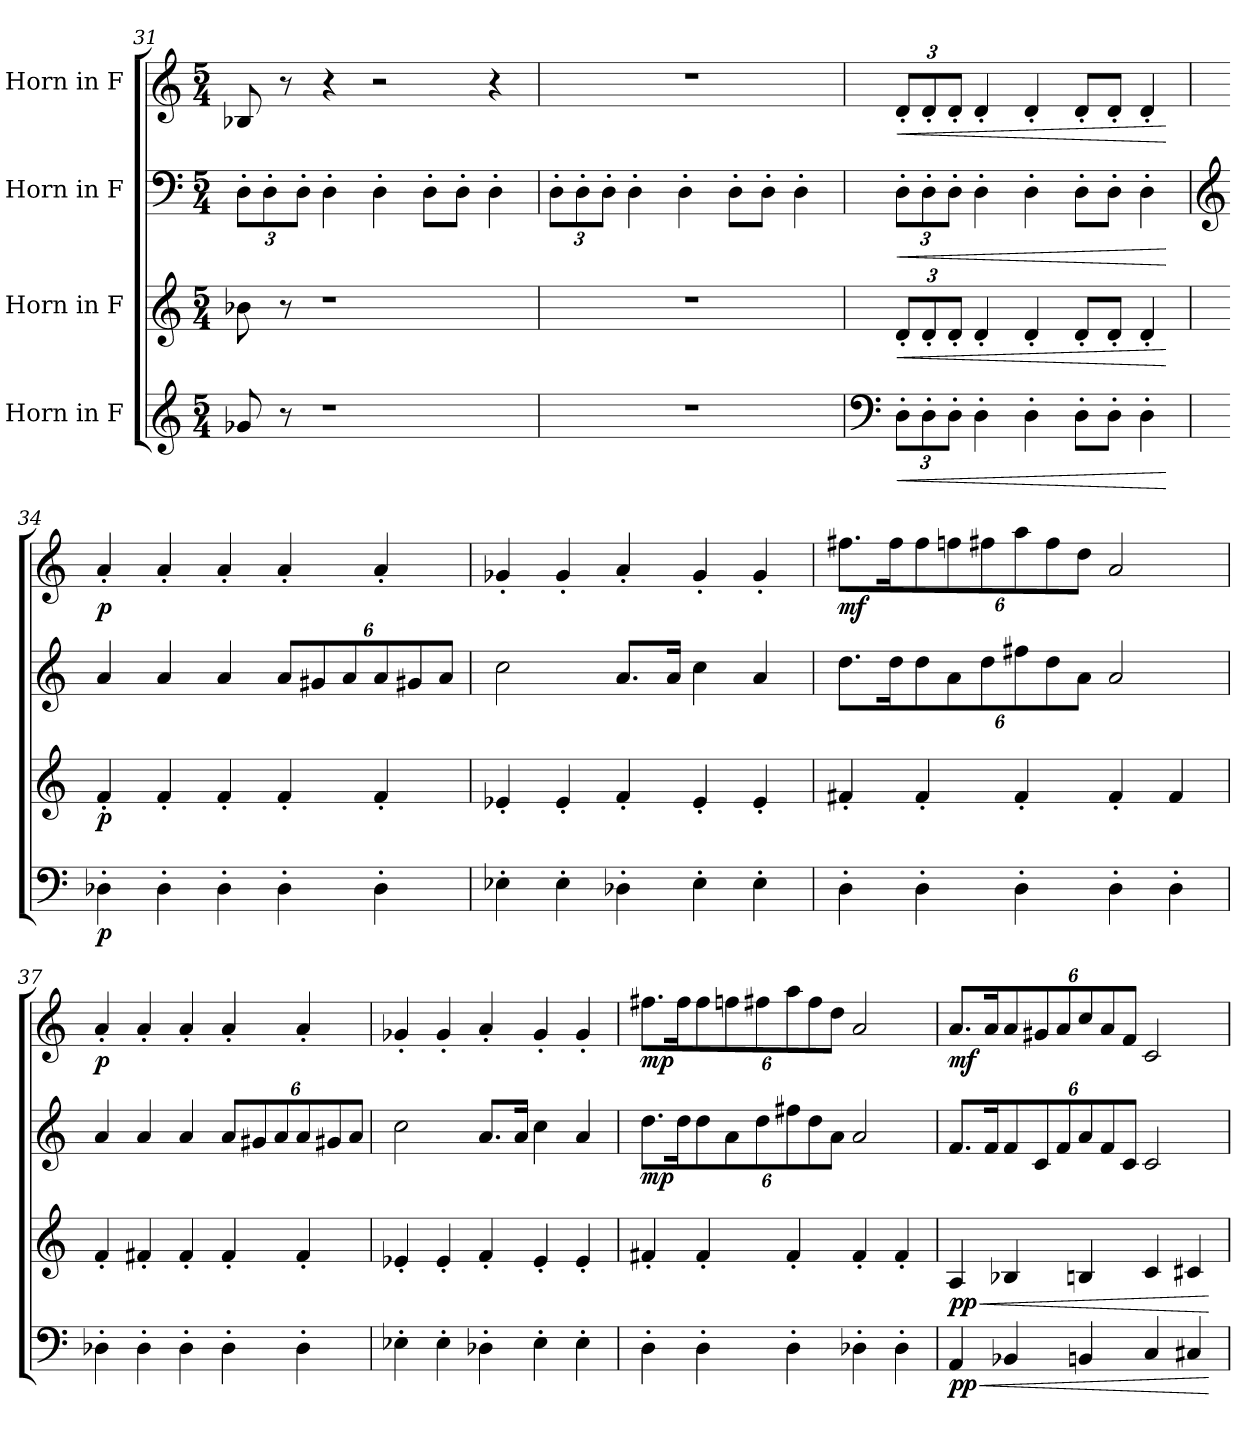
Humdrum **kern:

**kern	**dynam	**kern	**dynam	**kern	**dynam	**kern	**dynam
*part4	*part4	*part3	*part3	*part2	*part2	*part1	*part1
*staff4	*staff4	*staff3	*staff3	*staff2	*staff2	*staff1	*staff1
*I"Horn in F	*	*I"Horn in F	*	*I"Horn in F	*	*I"Horn in F	*
*clefG2	*	*clefG2	*	*clefF4	*	*clefG2	*
*ITrd4c7	*	*ITrd4c7	*	*ITrd4c7	*	*ITrd4c7	*
*k[b-]	*	*k[b-]	*	*k[b-]	*	*k[b-]	*
*M5/4	*	*M5/4	*	*M5/4	*	*M5/4	*
*	*	*	*	*Xbrackettup	*	*	*
=31	=31	=31	=31	=31	=31	=31	=31
8c-X/	.	8e-X\	.	12GG'\L	.	8E-X/	.
.	.	.	.	12GG'\	.	.	.
8r	.	8r	.	.	.	8r	.
.	.	.	.	12GG'\J	.	.	.
1r	.	1r	.	4GG'\	.	4r	.
.	.	.	.	4GG'\	.	2r	.
.	.	.	.	8GG'\L	.	.	.
.	.	.	.	8GG'\J	.	.	.
.	.	.	.	4GG'\	.	4r	.
=32	=32	=32	=32	=32	=32	=32	=32
4%5r	.	4%5r	.	12GG'\L	.	4%5r	.
.	.	.	.	12GG'\	.	.	.
.	.	.	.	12GG'\J	.	.	.
.	.	.	.	4GG'\	.	.	.
.	.	.	.	4GG'\	.	.	.
.	.	.	.	8GG'\L	.	.	.
.	.	.	.	8GG'\J	.	.	.
.	.	.	.	4GG'\	.	.	.
=33	=33	=33	=33	=33	=33	=33	=33
*clefF4	*	*	*	*	*	*	*
*Xbrackettup	*	*	*	*	*	*	*
!	!LO:HP:b	!	!	!	!	!	!
*	*	*Xbrackettup	*	*	*	*	*
!	!	!	!LO:HP:b	!	!LO:HP:b	!	!
*	*	*	*	*	*	*Xbrackettup	*
!	!	!	!	!	!	!	!LO:HP:b
12GG'\L	<	12G'/L	<	12GG'\L	<	12G'/L	<
12GG'\	.	12G'/	.	12GG'\	.	12G'/	.
12GG'\J	.	12G'/J	.	12GG'\J	.	12G'/J	.
4GG'\	.	4G'/	.	4GG'\	.	4G'/	.
4GG'\	.	4G'/	.	4GG'\	.	4G'/	.
8GG'\L	.	8G'/L	.	8GG'\L	.	8G'/L	.
8GG'\J	.	8G'/J	.	8GG'\J	.	8G'/J	.
4GG'\	.	4G'/	.	4GG'\	.	4G'/	.
.	[	.	[	.	[	.	[
!!LO:LB:g=z
=34	=34	=34	=34	=34	=34	=34	=34
*	*	*	*	*clefG2	*	*	*
!	!LO:DY:b	!	!LO:DY:b	!	!	!	!LO:DY:b
4GG-X'\	p	4B-'/	p	4d/	.	4d'/	p
4GG-'\	.	4B-'/	.	4d/	.	4d'/	.
4GG-'\	.	4B-'/	.	4d/	.	4d'/	.
4GG-'\	.	4B-'/	.	12d/L	.	4d'/	.
.	.	.	.	12c#X/	.	.	.
.	.	.	.	12d/	.	.	.
4GG-'\	.	4B-'/	.	12d/	.	4d'/	.
.	.	.	.	12c#X/	.	.	.
.	.	.	.	12d/J	.	.	.
=35	=35	=35	=35	=35	=35	=35	=35
4AA-X'\	.	4A-X'/	.	2f\	.	4c-X'/	.
4AA-'\	.	4A-'/	.	.	.	4c-'/	.
4GG-X'\	.	4B-'/	.	8.d/L	.	4d'/	.
.	.	.	.	16d/Jk	.	.	.
4AA-'\	.	4A-'/	.	4f\	.	4c-'/	.
4AA-'\	.	4A-'/	.	4d/	.	4c-'/	.
=36	=36	=36	=36	=36	=36	=36	=36
!	!	!	!	!	!	!	!LO:DY:b
4GG'\	.	4Bn'/	.	8.g\L	.	8.bn\L	mf
.	.	.	.	16g\K	.	16b\K	.
4GG'\	.	4B'/	.	12g\	.	12b\	.
.	.	.	.	12d\	.	12b-X\	.
.	.	.	.	12g\	.	12bn\	.
4GG'\	.	4B'/	.	12bn\	.	12dd\	.
.	.	.	.	12g\	.	12b\	.
.	.	.	.	12d\J	.	12g\J	.
4GG'\	.	4B'/	.	2d/	.	2d/	.
4GG'\	.	4B/	.	.	.	.	.
=37	=37	=37	=37	=37	=37	=37	=37
!	!	!	!	!	!	!	!LO:DY:b
4GG-X'\	.	4B-'/	.	4d/	.	4d'/	p
4GG-'\	.	4Bn'/	.	4d/	.	4d'/	.
4GG-'\	.	4B'/	.	4d/	.	4d'/	.
4GG-'\	.	4B'/	.	12d/L	.	4d'/	.
.	.	.	.	12c#X/	.	.	.
.	.	.	.	12d/	.	.	.
4GG-'\	.	4B'/	.	12d/	.	4d'/	.
.	.	.	.	12c#X/	.	.	.
.	.	.	.	12d/J	.	.	.
!!LO:LB:g=z
=38	=38	=38	=38	=38	=38	=38	=38
4AA-X'\	.	4A-X'/	.	2f\	.	4c-X'/	.
4AA-'\	.	4A-'/	.	.	.	4c-'/	.
4GG-X'\	.	4B-'/	.	8.d/L	.	4d'/	.
.	.	.	.	16d/Jk	.	.	.
4AA-'\	.	4A-'/	.	4f\	.	4c-'/	.
4AA-'\	.	4A-'/	.	4d/	.	4c-'/	.
=39	=39	=39	=39	=39	=39	=39	=39
!	!	!	!	!	!LO:DY:b	!	!LO:DY:b
4GG'\	.	4Bn'/	.	8.g\L	mp	8.bn\L	mp
.	.	.	.	16g\K	.	16b\K	.
4GG'\	.	4B'/	.	12g\	.	12b\	.
.	.	.	.	12d\	.	12b-X\	.
.	.	.	.	12g\	.	12bn\	.
4GG'\	.	4B'/	.	12bn\	.	12dd\	.
.	.	.	.	12g\	.	12b\	.
.	.	.	.	12d\J	.	12g\J	.
4GG-X'\	.	4B'/	.	2d/	.	2d/	.
4GG-'\	.	4B'/	.	.	.	.	.
=40	=40	=40	=40	=40	=40	=40	=40
!	!LO:HP:b	!	!LO:HP:b	!	!	!	!
!	!LO:DY:n=1:b	!	!LO:DY:n=1:b	!	!	!	!LO:DY:b
4DD/	< pp	4D/	< pp	8.B-/L	.	8.d/L	mf
.	.	.	.	16B-/K	.	16d/K	.
4EE-X/	.	4E-X/	.	12B-/	.	12d/	.
.	.	.	.	12F/	.	12c#X/	.
.	.	.	.	12B-/	.	12d/	.
4EEn/	.	4En/	.	12d/	.	12f/	.
.	.	.	.	12B-/	.	12d/	.
.	.	.	.	12F/J	.	12B-/J	.
4FF/	.	4F/	.	2F/	.	2F/	.
4FF#X/	.	4F#X/	.	.	.	.	.
.	[	.	[	.	.	.	.
=	=	=	=	=	=	=	=
*-	*-	*-	*-	*-	*-	*-	*-
